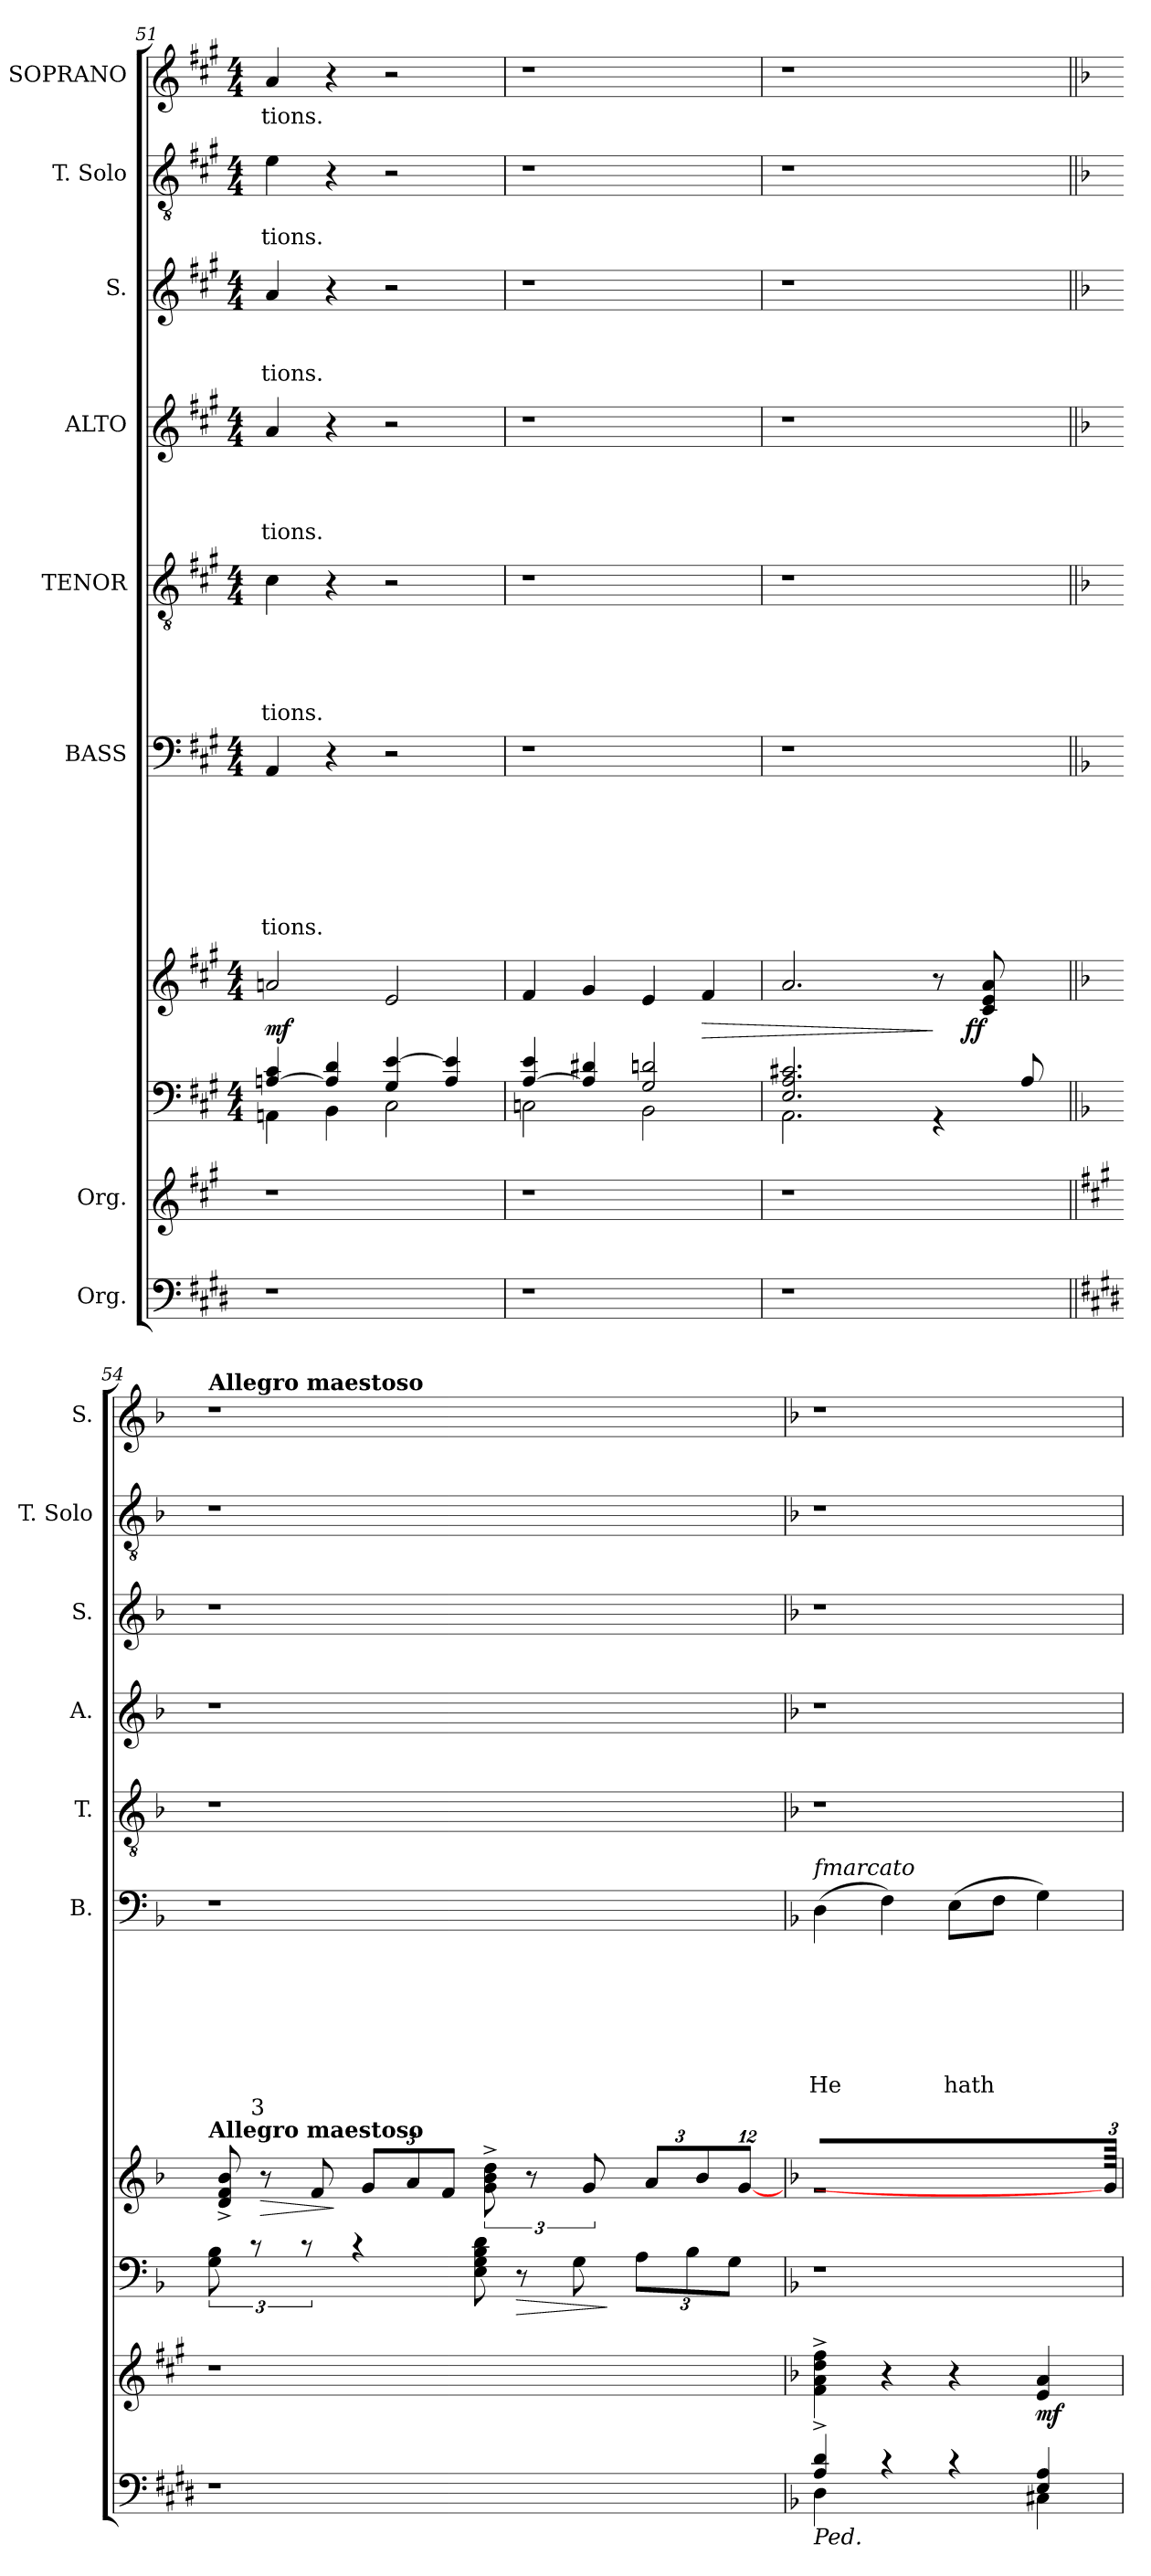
**kern	**kern	**dynam	**kern	**dynam	**kern	**dynam	**kern	**text	**text	**text	**text	**text	**text	**text	**kern	**text	**text	**text	**text	**text	**kern	**text	**text	**text	**text	**kern	**text	**text	**text	**kern	**text	**text	**kern	**text
*part10	*part9	*part9	*part8	*part8	*part7	*part7	*part6	*part6	*part6	*part6	*part6	*part6	*part6	*part6	*part5	*part5	*part5	*part5	*part5	*part5	*part4	*part4	*part4	*part4	*part4	*part3	*part3	*part3	*part3	*part2	*part2	*part2	*part1	*part1
*staff10	*staff9	*staff9	*staff8	*staff8	*staff7	*staff7	*staff6	*staff6	*staff6	*staff6	*staff6	*staff6	*staff6	*staff6	*staff5	*staff5	*staff5	*staff5	*staff5	*staff5	*staff4	*staff4	*staff4	*staff4	*staff4	*staff3	*staff3	*staff3	*staff3	*staff2	*staff2	*staff2	*staff1	*staff1
*I"Org.	*I"Org.	*	*	*	*	*	*I"BASS	*	*	*	*	*	*	*	*I"TENOR	*	*	*	*	*	*I"ALTO	*	*	*	*	*I"S.	*	*	*	*I"T. Solo	*	*	*I"SOPRANO	*
*	*	*	*	*	*	*	*I'B.	*	*	*	*	*	*	*	*I'T.	*	*	*	*	*	*I'A.	*	*	*	*	*I'S.	*	*	*	*I'T. Solo	*	*	*I'S.	*
*clefF4	*clefG2	*	*clefF4	*	*clefG2	*	*clefF4	*	*	*	*	*	*	*	*clefGv2	*	*	*	*	*	*clefG2	*	*	*	*	*clefG2	*	*	*	*clefGv2	*	*	*clefG2	*
*ITrd-3c-5	*	*	*	*	*	*	*	*	*	*	*	*	*	*	*	*	*	*	*	*	*	*	*	*	*	*	*	*	*	*	*	*	*	*
*k[f#c#g#]	*k[f#c#g#]	*	*k[f#c#g#]	*	*k[f#c#g#]	*	*k[f#c#g#]	*	*	*	*	*	*	*	*k[f#c#g#]	*	*	*	*	*	*k[f#c#g#]	*	*	*	*	*k[f#c#g#]	*	*	*	*k[f#c#g#]	*	*	*k[f#c#g#]	*
*A:	*A:	*	*A:	*	*A:	*	*A:	*	*	*	*	*	*	*	*A:	*	*	*	*	*	*A:	*	*	*	*	*A:	*	*	*	*A:	*	*	*A:	*
*	*	*	*M4/4	*	*M4/4	*	*M4/4	*	*	*	*	*	*	*	*M4/4	*	*	*	*	*	*M4/4	*	*	*	*	*M4/4	*	*	*	*M4/4	*	*	*M4/4	*
=51	=51	=51	=51	=51	=51	=51	=51	=51	=51	=51	=51	=51	=51	=51	=51	=51	=51	=51	=51	=51	=51	=51	=51	=51	=51	=51	=51	=51	=51	=51	=51	=51	=51	=51
*	*	*	*^	*	*	*	*	*	*	*	*	*	*	*	*	*	*	*	*	*	*	*	*	*	*	*	*	*	*	*	*	*	*	*
!	!	!	!	!	!	!	!LO:DY:b	!	!	!	!	!	!	!	!LO:LY:b	!	!	!	!	!	!LO:LY:b	!	!	!	!	!LO:LY:b	!	!	!	!LO:LY:b	!	!	!LO:LY:b	!	!LO:LY:b
1r	1r	.	[>4An/ 4c#/	4AAn\	.	2an/	mf	4AA/	.	.	.	.	.	.	-tions.	4c#\	.	.	.	.	-tions.	4a/	.	.	.	-tions.	4a/	.	.	-tions.	4e\	.	-tions.	4a/	-tions.
.	.	.	4A/] 4d/	4BB\	.	.	.	4r	.	.	.	.	.	.	.	4r	.	.	.	.	.	4r	.	.	.	.	4r	.	.	.	4r	.	.	4r	.
.	.	.	4G#/ [>4e/	2C#\	.	2e/	.	2r	.	.	.	.	.	.	.	2r	.	.	.	.	.	2r	.	.	.	.	2r	.	.	.	2r	.	.	2r	.
.	.	.	4A/ 4e/]	.	.	.	.	.	.	.	.	.	.	.	.	.	.	.	.	.	.	.	.	.	.	.	.	.	.	.	.	.	.	.	.
=52	=52	=52	=52	=52	=52	=52	=52	=52	=52	=52	=52	=52	=52	=52	=52	=52	=52	=52	=52	=52	=52	=52	=52	=52	=52	=52	=52	=52	=52	=52	=52	=52	=52	=52	=52
1r	1r	.	[>4A/ 4e/	2Cn\	.	4f#/	.	1r	.	.	.	.	.	.	.	1r	.	.	.	.	.	1r	.	.	.	.	1r	.	.	.	1r	.	.	1r	.
.	.	.	4A/] 4d#X/	.	.	4g#/	.	.	.	.	.	.	.	.	.	.	.	.	.	.	.	.	.	.	.	.	.	.	.	.	.	.	.	.	.
.	.	.	2G#/ 2dn/	2BB\	.	4e/	.	.	.	.	.	.	.	.	.	.	.	.	.	.	.	.	.	.	.	.	.	.	.	.	.	.	.	.	.
!	!	!	!	!	!	!	!LO:HP:b	!	!	!	!	!	!	!	!	!	!	!	!	!	!	!	!	!	!	!	!	!	!	!	!	!	!	!	!
.	.	.	.	.	.	4f#/	>	.	.	.	.	.	.	.	.	.	.	.	.	.	.	.	.	.	.	.	.	.	.	.	.	.	.	.	.
=53	=53	=53	=53	=53	=53	=53	=53	=53	=53	=53	=53	=53	=53	=53	=53	=53	=53	=53	=53	=53	=53	=53	=53	=53	=53	=53	=53	=53	=53	=53	=53	=53	=53	=53	=53
!	!	!	!	!	!	!	!	!LO:N:vis=1	!	!	!	!	!	!	!	!LO:N:vis=1	!	!	!	!	!	!LO:N:vis=1	!	!	!	!	!LO:N:vis=1	!	!	!	!LO:N:vis=1	!	!	!LO:N:vis=1	!
*	*	*	*	*	*	*^	*	*	*	*	*	*	*	*	*	*	*	*	*	*	*	*	*	*	*	*	*	*	*	*	*	*	*	*	*
1r	1r	.	2.E/ 2.A/ 2.c#X/	2.AA\	.	2.a/	2ryy	.	1r	.	.	.	.	.	.	.	1r	.	.	.	.	.	1r	.	.	.	.	1r	.	.	.	1r	.	.	1r	.
.	.	.	.	.	.	.	4ryy	.	.	.	.	.	.	.	.	.	.	.	.	.	.	.	.	.	.	.	.	.	.	.	.	.	.	.	.	.
.	.	.	4rGG	4.ryy	.	8r	16.ryy	]	.	.	.	.	.	.	.	.	.	.	.	.	.	.	.	.	.	.	.	.	.	.	.	.	.	.	.	.
!	!	!	!	!	!	!	!	!LO:DY:b	!	!	!	!	!	!	!	!	!	!	!	!	!	!	!	!	!	!	!	!	!	!	!	!	!	!	!	!
.	.	.	.	.	.	.	4ryy	ff	.	.	.	.	.	.	.	.	.	.	.	.	.	.	.	.	.	.	.	.	.	.	.	.	.	.	.	.
.	.	.	.	.	.	8c#/ 8e/ 8a/	.	.	.	.	.	.	.	.	.	.	.	.	.	.	.	.	.	.	.	.	.	.	.	.	.	.	.	.	.	.
8ryy	8ryy	.	8A/	.	.	8ryy	.	.	8ryy	.	.	.	.	.	.	.	8ryy	.	.	.	.	.	8ryy	.	.	.	.	8ryy	.	.	.	8ryy	.	.	8ryy	.
.	.	.	.	.	.	.	32ryy	.	.	.	.	.	.	.	.	.	.	.	.	.	.	.	.	.	.	.	.	.	.	.	.	.	.	.	.	.
*	*	*	*v	*v	*	*	*	*	*	*	*	*	*	*	*	*	*	*	*	*	*	*	*	*	*	*	*	*	*	*	*	*	*	*	*	*
*	*	*	*	*	*v	*v	*	*	*	*	*	*	*	*	*	*	*	*	*	*	*	*	*	*	*	*	*	*	*	*	*	*	*	*	*
=54||	=54||	=54||	=54||	=54||	=54||	=54||	=54||	=54||	=54||	=54||	=54||	=54||	=54||	=54||	=54||	=54||	=54||	=54||	=54||	=54||	=54||	=54||	=54||	=54||	=54||	=54||	=54||	=54||	=54||	=54||	=54||	=54||	=54||	=54||
*	*	*	*k[b-]	*	*k[b-]	*	*k[b-]	*	*	*	*	*	*	*	*k[b-]	*	*	*	*	*	*k[b-]	*	*	*	*	*k[b-]	*	*	*	*k[b-]	*	*	*k[b-]	*
*	*	*	*F:	*	*F:	*	*F:	*	*	*	*	*	*	*	*F:	*	*	*	*	*	*F:	*	*	*	*	*F:	*	*	*	*F:	*	*	*F:	*
*	*	*	*^	*	*^	*	*	*	*	*	*	*	*	*	*	*	*	*	*	*	*	*	*	*	*	*	*	*	*	*	*	*	*	*
*	*	*	*	*^	*	*	*^	*	*	*	*	*	*	*	*	*	*	*	*	*	*	*	*	*	*	*	*	*	*	*	*	*	*	*	*	*
*	*	*	*	*	*^	*	*	*	*^	*	*	*	*	*	*	*	*	*	*	*	*	*	*	*	*	*	*	*	*	*	*	*	*	*	*	*	*	*
!	!	!	!	!	!	!	!	!	!	!	!	!	!	!	!	!	!	!	!	!	!	!	!	!	!	!	!	!	!	!	!	!	!	!	!	!	!	!	!LO:TX:a:B:t=Allegro maestoso	!
!	!	!	!	!	!	!	!	!LO:TX:a:B:t=Allegro maestoso	!	!	!	!	!	!	!	!	!	!	!	!	!	!	!	!	!	!	!	!	!	!	!	!	!	!	!	!	!	!	!	!
1r	1r	.	12G\ 12B-\	2ryy	12%7ryy	3%2ryy	.	12ryy	96ryy	96ryy	96ryy	.	1r	.	.	.	.	.	.	.	1r	.	.	.	.	.	1r	.	.	.	.	1r	.	.	.	1r	.	.	1r	.
.	.	.	.	.	.	.	.	.	8d/^> 8f/^> 8b-/^>	12ryy	6ryy	.	.	.	.	.	.	.	.	.	.	.	.	.	.	.	.	.	.	.	.	.	.	.	.	.	.	.	.	.
!	!	!	!	!	!	!	!	!LO:TX:a:t=3	!	!	!	!	!	!	!	!	!	!	!	!	!	!	!	!	!	!	!	!	!	!	!	!	!	!	!	!	!	!	!	!
.	.	.	12rc	.	.	.	.	96%5ryy	.	.	.	.	.	.	.	.	.	.	.	.	.	.	.	.	.	.	.	.	.	.	.	.	.	.	.	.	.	.	.	.
!	!	!	!	!	!	!	!	!	!	!	!	!LO:HP:b	!	!	!	!	!	!	!	!	!	!	!	!	!	!	!	!	!	!	!	!	!	!	!	!	!	!	!	!
.	.	.	.	.	.	.	.	.	.	8r	.	>	.	.	.	.	.	.	.	.	.	.	.	.	.	.	.	.	.	.	.	.	.	.	.	.	.	.	.	.
.	.	.	.	.	.	.	.	96%83ryy	12ryy	.	.	.	.	.	.	.	.	.	.	.	.	.	.	.	.	.	.	.	.	.	.	.	.	.	.	.	.	.	.	.
.	.	.	12rc	.	.	.	.	.	.	.	.	.	.	.	.	.	.	.	.	.	.	.	.	.	.	.	.	.	.	.	.	.	.	.	.	.	.	.	.	.
.	.	.	.	.	.	.	.	.	.	.	8f/	.	.	.	.	.	.	.	.	.	.	.	.	.	.	.	.	.	.	.	.	.	.	.	.	.	.	.	.	.
.	.	.	.	.	.	.	.	.	2ryy	24ryy	.	]	.	.	.	.	.	.	.	.	.	.	.	.	.	.	.	.	.	.	.	.	.	.	.	.	.	.	.	.
.	.	.	4rc	.	.	.	.	.	.	.	.	.	.	.	.	.	.	.	.	.	.	.	.	.	.	.	.	.	.	.	.	.	.	.	.	.	.	.	.	.
*	*	*	*	*	*	*	*	*	*	*Xbrackettup	*	*	*	*	*	*	*	*	*	*	*	*	*	*	*	*	*	*	*	*	*	*	*	*	*	*	*	*	*	*
.	.	.	.	.	.	.	.	.	.	12g/L	.	.	.	.	.	.	.	.	.	.	.	.	.	.	.	.	.	.	.	.	.	.	.	.	.	.	.	.	.	.
.	.	.	.	.	.	.	.	.	.	.	96%67ryy	.	.	.	.	.	.	.	.	.	.	.	.	.	.	.	.	.	.	.	.	.	.	.	.	.	.	.	.	.
.	.	.	.	.	.	.	.	.	.	12a/	.	.	.	.	.	.	.	.	.	.	.	.	.	.	.	.	.	.	.	.	.	.	.	.	.	.	.	.	.	.
.	.	.	.	.	.	.	.	.	.	12f/J	.	.	.	.	.	.	.	.	.	.	.	.	.	.	.	.	.	.	.	.	.	.	.	.	.	.	.	.	.	.
.	.	.	96%11ryy	8E\ 8G\ 8B-\ 8d\	.	.	.	.	.	.	.	.	.	.	.	.	.	.	.	.	.	.	.	.	.	.	.	.	.	.	.	.	.	.	.	.	.	.	.	.
*	*	*	*	*	*	*	*	*	*	*brackettup	*	*	*	*	*	*	*	*	*	*	*	*	*	*	*	*	*	*	*	*	*	*	*	*	*	*	*	*	*	*
.	.	.	.	.	.	.	.	.	.	12g\^> 12b-\^> 12dd\^>	.	.	.	.	.	.	.	.	.	.	.	.	.	.	.	.	.	.	.	.	.	.	.	.	.	.	.	.	.	.
!	!	!	!	!	!	!	!LO:HP:b	!	!	!	!	!	!	!	!	!	!	!	!	!	!	!	!	!	!	!	!	!	!	!	!	!	!	!	!	!	!	!	!	!
.	.	.	.	.	8r	.	>	.	.	.	.	.	.	.	.	.	.	.	.	.	.	.	.	.	.	.	.	.	.	.	.	.	.	.	.	.	.	.	.	.
.	.	.	.	.	.	.	.	.	.	12r	.	.	.	.	.	.	.	.	.	.	.	.	.	.	.	.	.	.	.	.	.	.	.	.	.	.	.	.	.	.
.	.	.	96%37ryy	.	.	.	.	.	.	.	.	.	.	.	.	.	.	.	.	.	.	.	.	.	.	.	.	.	.	.	.	.	.	.	.	.	.	.	.	.
.	.	.	.	16ryy	.	.	.	.	.	.	.	.	.	.	.	.	.	.	.	.	.	.	.	.	.	.	.	.	.	.	.	.	.	.	.	.	.	.	.	.
.	.	.	.	.	.	8G\	.	.	.	.	.	.	.	.	.	.	.	.	.	.	.	.	.	.	.	.	.	.	.	.	.	.	.	.	.	.	.	.	.	.
.	.	.	.	.	.	.	.	.	.	12g/	.	.	.	.	.	.	.	.	.	.	.	.	.	.	.	.	.	.	.	.	.	.	.	.	.	.	.	.	.	.
.	.	.	.	4ryy	.	.	.	.	.	.	.	.	.	.	.	.	.	.	.	.	.	.	.	.	.	.	.	.	.	.	.	.	.	.	.	.	.	.	.	.
.	.	.	.	.	24ryy	.	]	.	.	.	.	.	.	.	.	.	.	.	.	.	.	.	.	.	.	.	.	.	.	.	.	.	.	.	.	.	.	.	.	.
.	.	.	.	.	.	.	.	.	4ryy	.	.	.	.	.	.	.	.	.	.	.	.	.	.	.	.	.	.	.	.	.	.	.	.	.	.	.	.	.	.	.
*	*	*	*	*	*Xbrackettup	*	*	*	*	*	*	*	*	*	*	*	*	*	*	*	*	*	*	*	*	*	*	*	*	*	*	*	*	*	*	*	*	*	*	*
.	.	.	.	.	12A\L	.	.	.	.	.	.	.	.	.	.	.	.	.	.	.	.	.	.	.	.	.	.	.	.	.	.	.	.	.	.	.	.	.	.	.
*	*	*	*	*	*	*	*	*	*	*Xbrackettup	*	*	*	*	*	*	*	*	*	*	*	*	*	*	*	*	*	*	*	*	*	*	*	*	*	*	*	*	*	*
.	.	.	.	.	.	.	.	.	.	12a/L	.	.	.	.	.	.	.	.	.	.	.	.	.	.	.	.	.	.	.	.	.	.	.	.	.	.	.	.	.	.
.	.	.	.	.	.	24%5ryy	.	.	.	.	.	.	.	.	.	.	.	.	.	.	.	.	.	.	.	.	.	.	.	.	.	.	.	.	.	.	.	.	.	.
.	.	.	.	.	12B-\	.	.	.	.	.	.	.	.	.	.	.	.	.	.	.	.	.	.	.	.	.	.	.	.	.	.	.	.	.	.	.	.	.	.	.
.	.	.	.	.	.	.	.	.	.	12b-/	.	.	.	.	.	.	.	.	.	.	.	.	.	.	.	.	.	.	.	.	.	.	.	.	.	.	.	.	.	.
.	.	.	.	.	12G\J	.	.	.	.	.	.	.	.	.	.	.	.	.	.	.	.	.	.	.	.	.	.	.	.	.	.	.	.	.	.	.	.	.	.	.
.	.	.	.	.	.	.	.	.	.	[96%7g/J	.	.	.	.	.	.	.	.	.	.	.	.	.	.	.	.	.	.	.	.	.	.	.	.	.	.	.	.	.	.
.	.	.	.	16ryy	.	.	.	.	.	.	.	.	.	.	.	.	.	.	.	.	.	.	.	.	.	.	.	.	.	.	.	.	.	.	.	.	.	.	.	.
.	.	.	.	.	.	.	.	.	32ryy	.	.	.	.	.	.	.	.	.	.	.	.	.	.	.	.	.	.	.	.	.	.	.	.	.	.	.	.	.	.	.
*	*	*	*v	*v	*v	*v	*	*	*	*	*	*	*	*	*	*	*	*	*	*	*	*	*	*	*	*	*	*	*	*	*	*	*	*	*	*	*	*	*	*
*	*	*	*	*	*v	*v	*v	*v	*	*	*	*	*	*	*	*	*	*	*	*	*	*	*	*	*	*	*	*	*	*	*	*	*	*	*	*	*
!!LO:PB:g=z
=55	=55	=55	=55	=55	=55	=55	=55	=55	=55	=55	=55	=55	=55	=55	=55	=55	=55	=55	=55	=55	=55	=55	=55	=55	=55	=55	=55	=55	=55	=55	=55	=55	=55	=55
*k[b-e-]	*k[b-]	*	*	*	*	*	*	*	*	*	*	*	*	*	*	*	*	*	*	*	*	*	*	*	*	*	*	*	*	*	*	*	*	*
*B-:	*F:	*	*	*	*	*	*	*	*	*	*	*	*	*	*	*	*	*	*	*	*	*	*	*	*	*	*	*	*	*	*	*	*	*
*^	*	*	*	*	*^	*	*	*	*	*	*	*	*	*	*	*	*	*	*	*	*	*	*	*	*	*	*	*	*	*	*	*	*	*
!	!	!	!	!	!	!	!	!	!LO:TX:a:i:t=fmarcato	!	!	!	!	!	!	!	!	!	!	!	!	!	!	!	!	!	!	!	!	!	!	!	!	!	!	!
!LO:TX:b:i:t=Ped.	!	!	!	!	!	!	!	!	!	!	!	!	!	!	!	!	!	!	!	!	!	!	!	!	!	!	!	!	!	!	!	!	!	!	!	!
!	!	!	!	!	!	!	!	!	!	!	!	!	!	!	!	!LO:LY:b	!	!	!	!	!	!	!	!	!	!	!	!	!	!	!	!	!	!	!	!
*	*	*	*	*	*	*v	*v	*	*	*	*	*	*	*	*	*	*	*	*	*	*	*	*	*	*	*	*	*	*	*	*	*	*	*	*	*
4d/^> 4g/^>	4G\	4f\^> 4a\^> 4dd\^> 4ff\^>	.	1r	.	1r	.	(>4D\	.	.	.	.	.	.	He	1r	.	.	.	.	.	1r	.	.	.	.	1r	.	.	.	1r	.	.	1r	.
4rc	2ryy	4r	.	.	.	.	.	4F\)	.	.	.	.	.	.	.	.	.	.	.	.	.	.	.	.	.	.	.	.	.	.	.	.	.	.	.
!	!	!	!	!	!	!	!	!	!	!	!	!	!	!	!LO:LY:b	!	!	!	!	!	!	!	!	!	!	!	!	!	!	!	!	!	!	!	!
4rc	.	4r	.	.	.	.	.	(>8E\L	.	.	.	.	.	.	hath	.	.	.	.	.	.	.	.	.	.	.	.	.	.	.	.	.	.	.	.
.	.	.	.	.	.	.	.	8F\J	.	.	.	.	.	.	.	.	.	.	.	.	.	.	.	.	.	.	.	.	.	.	.	.	.	.	.
!	!	!	!LO:DY:b	!	!	!	!	!	!	!	!	!	!	!	!	!	!	!	!	!	!	!	!	!	!	!	!	!	!	!	!	!	!	!	!
4A/ 4d/	4F#X\	4e/ 4a/	mf	.	.	.	.	4G\)	.	.	.	.	.	.	.	.	.	.	.	.	.	.	.	.	.	.	.	.	.	.	.	.	.	.	.
96ryy	96ryy	96ryy	.	96ryy	.	96g/J]	.	96ryy	.	.	.	.	.	.	.	96ryy	.	.	.	.	.	96ryy	.	.	.	.	96ryy	.	.	.	96ryy	.	.	96ryy	.
*v	*v	*	*	*	*	*	*	*	*	*	*	*	*	*	*	*	*	*	*	*	*	*	*	*	*	*	*	*	*	*	*	*	*	*	*
=	=	=	=	=	=	=	=	=	=	=	=	=	=	=	=	=	=	=	=	=	=	=	=	=	=	=	=	=	=	=	=	=	=	=
*-	*-	*-	*-	*-	*-	*-	*-	*-	*-	*-	*-	*-	*-	*-	*-	*-	*-	*-	*-	*-	*-	*-	*-	*-	*-	*-	*-	*-	*-	*-	*-	*-	*-	*-
